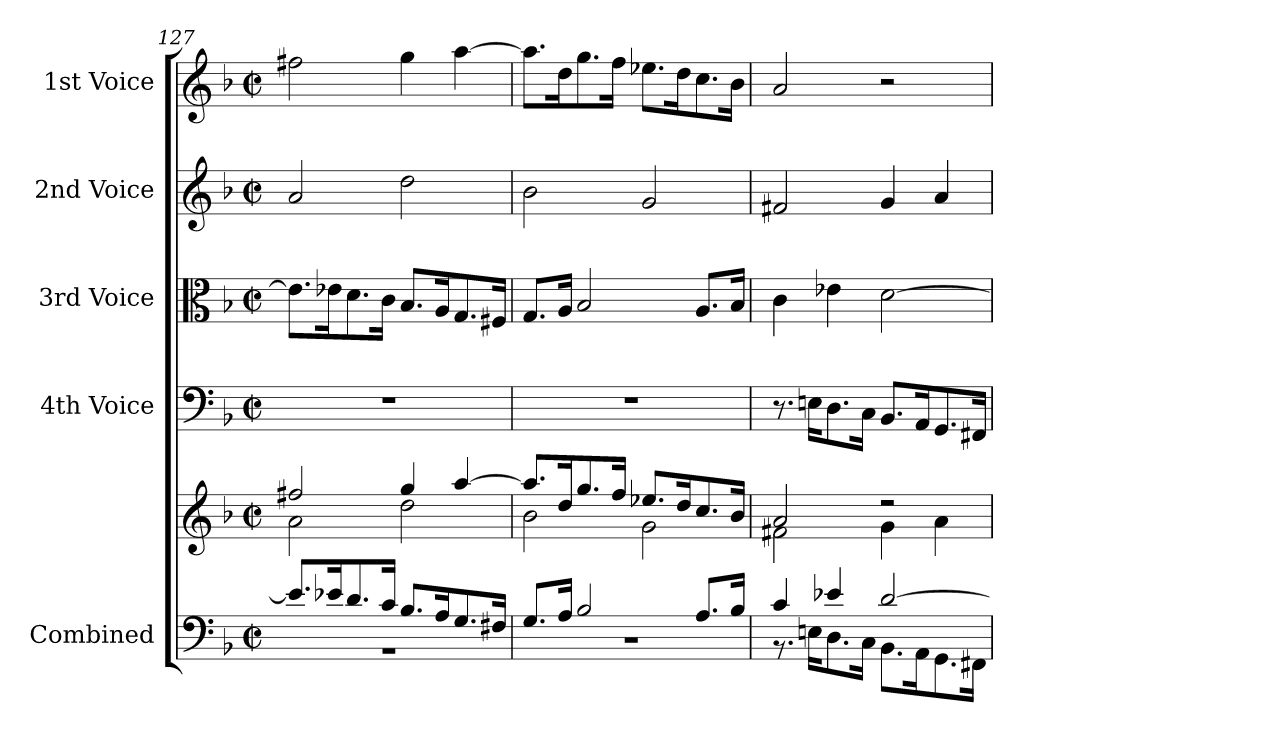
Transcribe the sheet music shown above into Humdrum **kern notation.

**kern	**kern	**kern	**kern	**kern	**kern
*part5	*part5	*part4	*part3	*part2	*part1
*staff6	*staff5	*staff4	*staff3	*staff2	*staff1
*I"Combined	*	*I"4th Voice	*I"3rd Voice	*I"2nd Voice	*I"1st Voice
*clefF4	*clefG2	*clefF4	*clefC3	*clefG2	*clefG2
*k[b-]	*k[b-]	*k[b-]	*k[b-]	*k[b-]	*k[b-]
*M2/2	*M2/2	*M2/2	*M2/2	*M2/2	*M2/2
*met(c|)	*met(c|)	*met(c|)	*met(c|)	*met(c|)	*met(c|)
=127	=127	=127	=127	=127	=127
*^	*^	*	*	*	*
8.e-/L]	1r	2ff#X/	2a\	1r	8.e-\L]	2a/	2ff#X\
16e-X/K	.	.	.	.	16e-X\K	.	.
8.d/	.	.	.	.	8.d\	.	.
16c/Jk	.	.	.	.	16c\Jk	.	.
8.B-/L	.	4gg/	2dd\	.	8.B-/L	2dd\	4gg\
16A/K	.	.	.	.	16A/K	.	.
8.G/	.	[4aa/	.	.	8.G/	.	[4aa\
16F#X/Jk	.	.	.	.	16F#X/Jk	.	.
!!LO:LB:g=z
=128	=128	=128	=128	=128	=128	=128	=128
8.G/L	1r	8.aa/L]	2b-\	1r	8.G/L	2b-\	8.aa\L]
16A/Jk	.	16dd/K	.	.	16A/Jk	.	16dd\K
2B-/	.	8.gg/	.	.	2B-/	.	8.gg\
.	.	16ff/Jk	.	.	.	.	16ff\Jk
.	.	8.ee-X/L	2g\	.	.	2g/	8.ee-X\L
.	.	16dd/K	.	.	.	.	16dd\K
8.A/L	.	8.cc/	.	.	8.A/L	.	8.cc\
16B-/Jk	.	16b-/Jk	.	.	16B-/Jk	.	16b-\Jk
=129	=129	=129	=129	=129	=129	=129	=129
4c/	8.r	2a/	2f#X\	8.r	4c\	2f#X/	2a/
.	16En\KL	.	.	16En\KL	.	.	.
4e-X/	8.D\	.	.	8.D\	4e-X\	.	.
.	16C\Jk	.	.	16C\Jk	.	.	.
[2d/	8.BB-\L	2r	4g\	8.BB-/L	[2d\	4g/	2r
.	16AA\K	.	.	16AA/K	.	.	.
.	8.GG\	.	4a\	8.GG/	.	4a/	.
.	16FF#X\Jk	.	.	16FF#X/Jk	.	.	.
*v	*v	*	*	*	*	*	*
*	*v	*v	*	*	*	*
=	=	=	=	=	=
*-	*-	*-	*-	*-	*-
